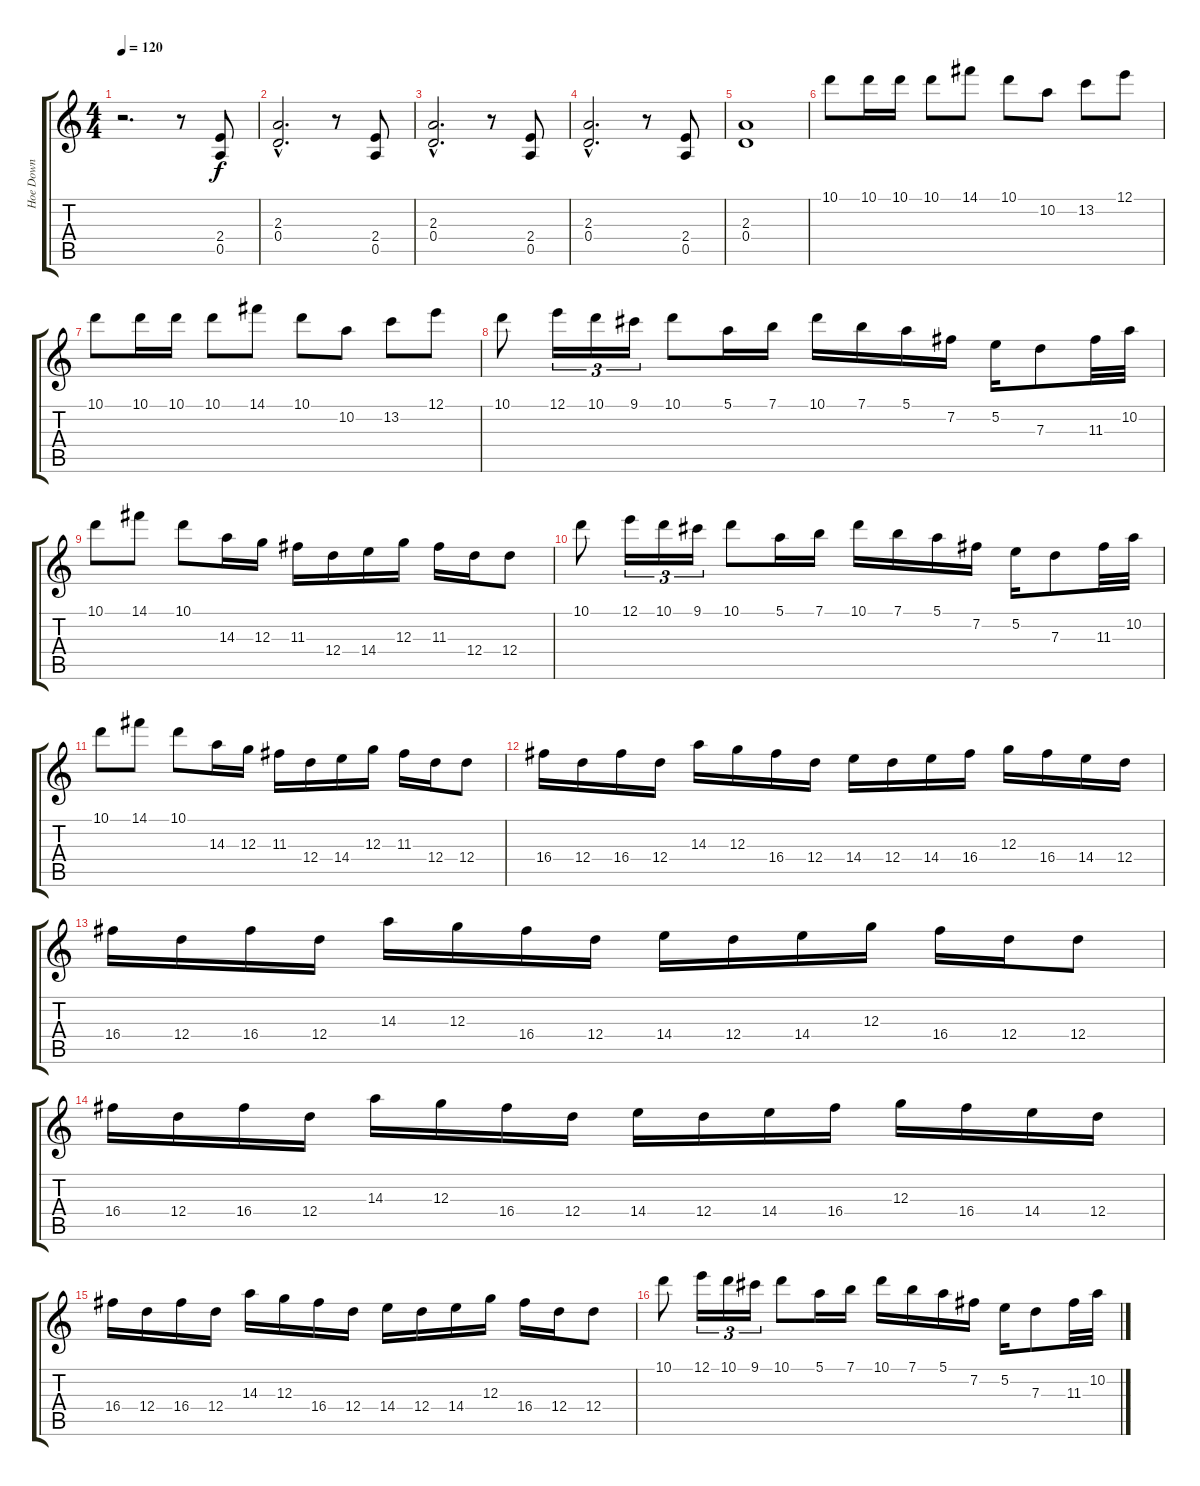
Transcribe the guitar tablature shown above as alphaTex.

\track ("Hoe Down" "Hoe Down") {instrument acousticguitarsteel}
\staff {score tabs}
\tuning (E4 B3 G3 D3 A2 E2) {hide}
\ts (4 4)
\tempo 120
\clef g2
\ks c
r.2{d dy f instrument acousticguitarsteel} r.8 (2.4 0.5).8 |
(2.3{hac} 0.4{hac}).2{d} r.8 (2.4 0.5).8 |
(2.3{hac} 0.4{hac}).2{d} r.8 (2.4 0.5).8 |
(2.3{hac} 0.4{hac}).2{d} r.8 (2.4 0.5).8 |
(2.3 0.4).1 |
10.1.8 10.1.16 10.1.16 10.1.8 14.1.8 10.1.8 10.2.8 13.2.8 12.1.8 |
10.1.8 10.1.16 10.1.16 10.1.8 14.1.8 10.1.8 10.2.8 13.2.8 12.1.8 |
10.1.8 12.1.16{tu (3 2)} 10.1.16{tu (3 2)} 9.1.16{tu (3 2)} 10.1.8 5.1.16 7.1.16 10.1.16 7.1.16 5.1.16 7.2.16 5.2.16 7.3.8 11.3.32 10.2.32 |
10.1.8 14.1.8 10.1.8 14.3.16 12.3.16 11.3.16 12.4.16 14.4.16 12.3.16 11.3.16 12.4.16 12.4.8 |
10.1.8 12.1.16{tu (3 2)} 10.1.16{tu (3 2)} 9.1.16{tu (3 2)} 10.1.8 5.1.16 7.1.16 10.1.16 7.1.16 5.1.16 7.2.16 5.2.16 7.3.8 11.3.32 10.2.32 |
10.1.8 14.1.8 10.1.8 14.3.16 12.3.16 11.3.16 12.4.16 14.4.16 12.3.16 11.3.16 12.4.16 12.4.8 |
16.4.16 12.4.16 16.4.16 12.4.16 14.3.16 12.3.16 16.4.16 12.4.16 14.4.16 12.4.16 14.4.16 16.4.16 12.3.16 16.4.16 14.4.16 12.4.16 |
16.4.16 12.4.16 16.4.16 12.4.16 14.3.16 12.3.16 16.4.16 12.4.16 14.4.16 12.4.16 14.4.16 12.3.16 16.4.16 12.4.16 12.4.8 |
16.4.16 12.4.16 16.4.16 12.4.16 14.3.16 12.3.16 16.4.16 12.4.16 14.4.16 12.4.16 14.4.16 16.4.16 12.3.16 16.4.16 14.4.16 12.4.16 |
16.4.16 12.4.16 16.4.16 12.4.16 14.3.16 12.3.16 16.4.16 12.4.16 14.4.16 12.4.16 14.4.16 12.3.16 16.4.16 12.4.16 12.4.8 |
10.1.8 12.1.16{tu (3 2)} 10.1.16{tu (3 2)} 9.1.16{tu (3 2)} 10.1.8 5.1.16 7.1.16 10.1.16 7.1.16 5.1.16 7.2.16 5.2.16 7.3.8 11.3.32 10.2.32
